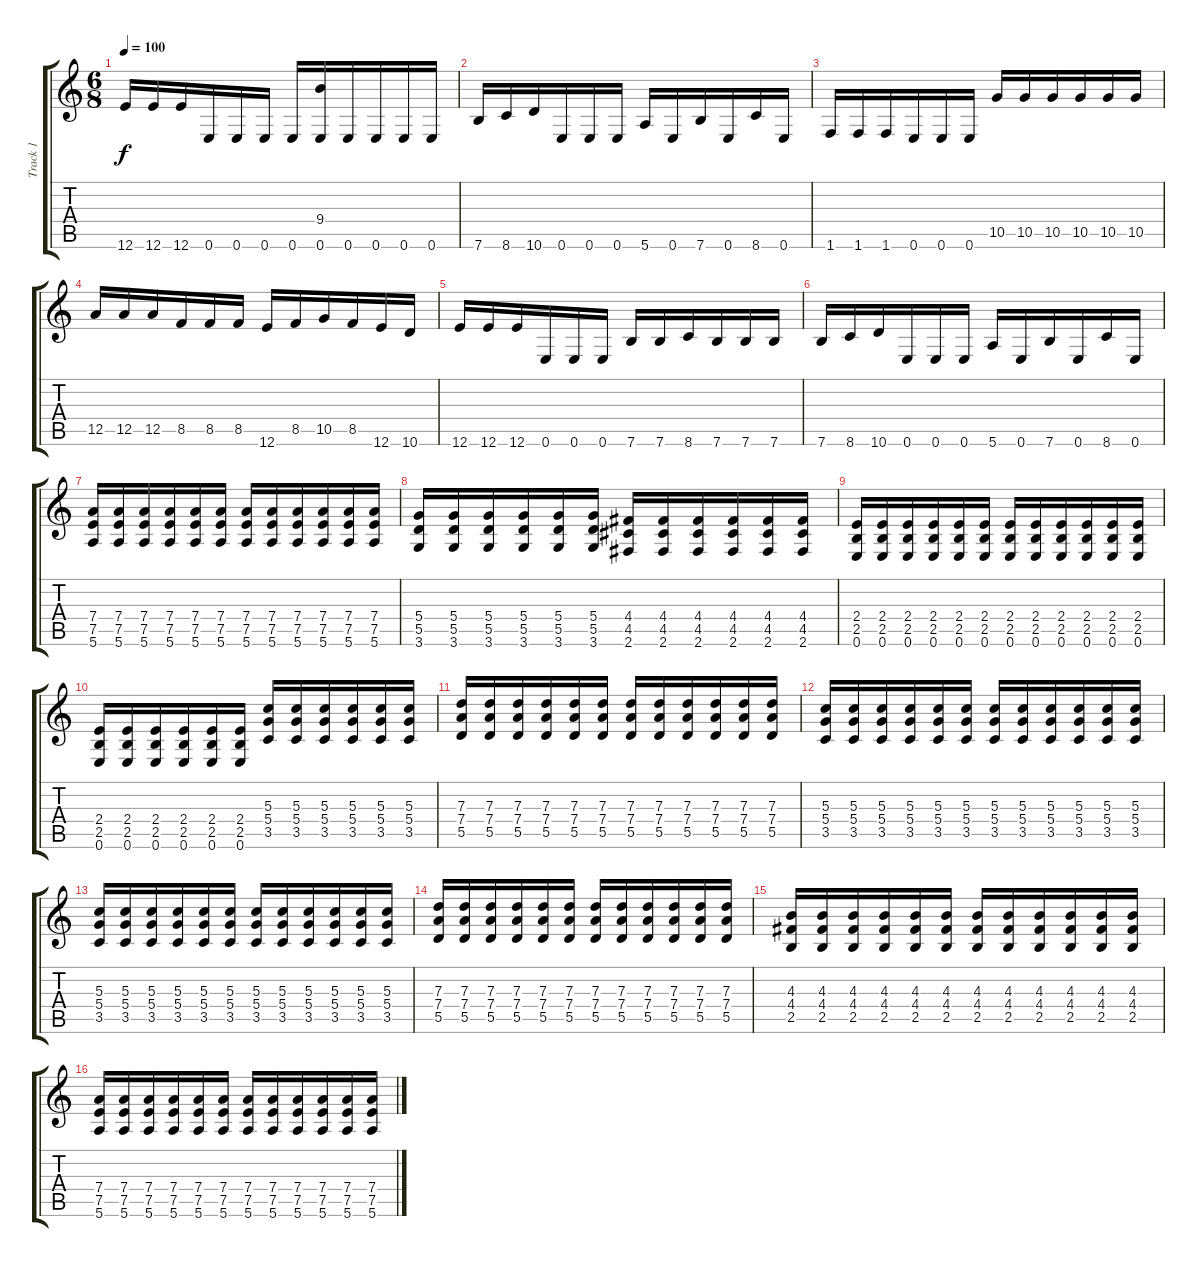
\track ("Track 1" "Track 1") {instrument overdrivenguitar}
\staff {score tabs}
\tuning (E4 B3 G3 D3 A2 E2) {hide}
\ts (6 8)
\tempo 100
\clef g2
\ks c
12.6.16{dy f} 12.6.16 12.6.16 0.6.16 0.6.16 0.6.16 0.6.16 (9.4 0.6).16 0.6.16 0.6.16 0.6.16 0.6.16 |
7.6.16 8.6.16 10.6.16 0.6.16 0.6.16 0.6.16 5.6.16 0.6.16 7.6.16 0.6.16 8.6.16 0.6.16 |
1.6.16 1.6.16 1.6.16 0.6.16 0.6.16 0.6.16 10.5.16 10.5.16 10.5.16 10.5.16 10.5.16 10.5.16 |
12.5.16 12.5.16 12.5.16 8.5.16 8.5.16 8.5.16 12.6.16 8.5.16 10.5.16 8.5.16 12.6.16 10.6.16 |
12.6.16 12.6.16 12.6.16 0.6.16 0.6.16 0.6.16 7.6.16 7.6.16 8.6.16 7.6.16 7.6.16 7.6.16 |
7.6.16 8.6.16 10.6.16 0.6.16 0.6.16 0.6.16 5.6.16 0.6.16 7.6.16 0.6.16 8.6.16 0.6.16 |
(7.4 7.5 5.6).16 (7.4 7.5 5.6).16 (7.4 7.5 5.6).16 (7.4 7.5 5.6).16 (7.4 7.5 5.6).16 (7.4 7.5 5.6).16 (7.4 7.5 5.6).16 (7.4 7.5 5.6).16 (7.4 7.5 5.6).16 (7.4 7.5 5.6).16 (7.4 7.5 5.6).16 (7.4 7.5 5.6).16 |
(5.4 5.5 3.6).16 (5.4 5.5 3.6).16 (5.4 5.5 3.6).16 (5.4 5.5 3.6).16 (5.4 5.5 3.6).16 (5.4 5.5 3.6).16 (4.4 4.5 2.6).16 (4.4 4.5 2.6).16 (4.4 4.5 2.6).16 (4.4 4.5 2.6).16 (4.4 4.5 2.6).16 (4.4 4.5 2.6).16 |
(2.4 2.5 0.6).16 (2.4 2.5 0.6).16 (2.4 2.5 0.6).16 (2.4 2.5 0.6).16 (2.4 2.5 0.6).16 (2.4 2.5 0.6).16 (2.4 2.5 0.6).16 (2.4 2.5 0.6).16 (2.4 2.5 0.6).16 (2.4 2.5 0.6).16 (2.4 2.5 0.6).16 (2.4 2.5 0.6).16 |
(2.4 2.5 0.6).16 (2.4 2.5 0.6).16 (2.4 2.5 0.6).16 (2.4 2.5 0.6).16 (2.4 2.5 0.6).16 (2.4 2.5 0.6).16 (5.3 5.4 3.5).16 (5.3 5.4 3.5).16 (5.3 5.4 3.5).16 (5.3 5.4 3.5).16 (5.3 5.4 3.5).16 (5.3 5.4 3.5).16 |
(7.3 7.4 5.5).16 (7.3 7.4 5.5).16 (7.3 7.4 5.5).16 (7.3 7.4 5.5).16 (7.3 7.4 5.5).16 (7.3 7.4 5.5).16 (7.3 7.4 5.5).16 (7.3 7.4 5.5).16 (7.3 7.4 5.5).16 (7.3 7.4 5.5).16 (7.3 7.4 5.5).16 (7.3 7.4 5.5).16 |
(5.3 5.4 3.5).16 (5.3 5.4 3.5).16 (5.3 5.4 3.5).16 (5.3 5.4 3.5).16 (5.3 5.4 3.5).16 (5.3 5.4 3.5).16 (5.3 5.4 3.5).16 (5.3 5.4 3.5).16 (5.3 5.4 3.5).16 (5.3 5.4 3.5).16 (5.3 5.4 3.5).16 (5.3 5.4 3.5).16 |
(5.3 5.4 3.5).16 (5.3 5.4 3.5).16 (5.3 5.4 3.5).16 (5.3 5.4 3.5).16 (5.3 5.4 3.5).16 (5.3 5.4 3.5).16 (5.3 5.4 3.5).16 (5.3 5.4 3.5).16 (5.3 5.4 3.5).16 (5.3 5.4 3.5).16 (5.3 5.4 3.5).16 (5.3 5.4 3.5).16 |
(7.3 7.4 5.5).16 (7.3 7.4 5.5).16 (7.3 7.4 5.5).16 (7.3 7.4 5.5).16 (7.3 7.4 5.5).16 (7.3 7.4 5.5).16 (7.3 7.4 5.5).16 (7.3 7.4 5.5).16 (7.3 7.4 5.5).16 (7.3 7.4 5.5).16 (7.3 7.4 5.5).16 (7.3 7.4 5.5).16 |
(4.3 4.4 2.5).16 (4.3 4.4 2.5).16 (4.3 4.4 2.5).16 (4.3 4.4 2.5).16 (4.3 4.4 2.5).16 (4.3 4.4 2.5).16 (4.3 4.4 2.5).16 (4.3 4.4 2.5).16 (4.3 4.4 2.5).16 (4.3 4.4 2.5).16 (4.3 4.4 2.5).16 (4.3 4.4 2.5).16 |
(7.4 7.5 5.6).16 (7.4 7.5 5.6).16 (7.4 7.5 5.6).16 (7.4 7.5 5.6).16 (7.4 7.5 5.6).16 (7.4 7.5 5.6).16 (7.4 7.5 5.6).16 (7.4 7.5 5.6).16 (7.4 7.5 5.6).16 (7.4 7.5 5.6).16 (7.4 7.5 5.6).16 (7.4 7.5 5.6).16
